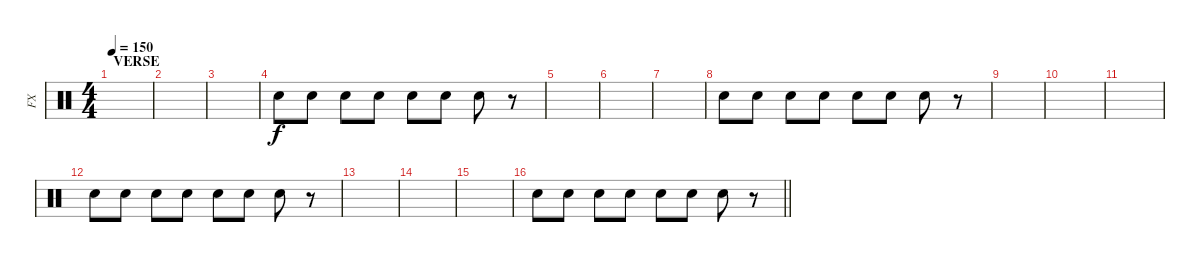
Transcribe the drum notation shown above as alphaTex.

\track ("FX" "FX") {instrument percussion}
\staff {score}
\articulation defaults
\ts (4 4)
\section ("" "VERSE")
\tempo 150
\clef neutral
\ks c
|
|
|
"Hand Clap (hit)".8 "Hand Clap (hit)".8 "Hand Clap (hit)".8 "Hand Clap (hit)".8 "Hand Clap (hit)".8 "Hand Clap (hit)".8 "Hand Clap (hit)".8 r.8 |
|
|
|
"Hand Clap (hit)".8 "Hand Clap (hit)".8 "Hand Clap (hit)".8 "Hand Clap (hit)".8 "Hand Clap (hit)".8 "Hand Clap (hit)".8 "Hand Clap (hit)".8 r.8 |
|
|
|
"Hand Clap (hit)".8 "Hand Clap (hit)".8 "Hand Clap (hit)".8 "Hand Clap (hit)".8 "Hand Clap (hit)".8 "Hand Clap (hit)".8 "Hand Clap (hit)".8 r.8 |
|
|
|
\barLineRight lightlight "Hand Clap (hit)".8 "Hand Clap (hit)".8 "Hand Clap (hit)".8 "Hand Clap (hit)".8 "Hand Clap (hit)".8 "Hand Clap (hit)".8 "Hand Clap (hit)".8
r.8
